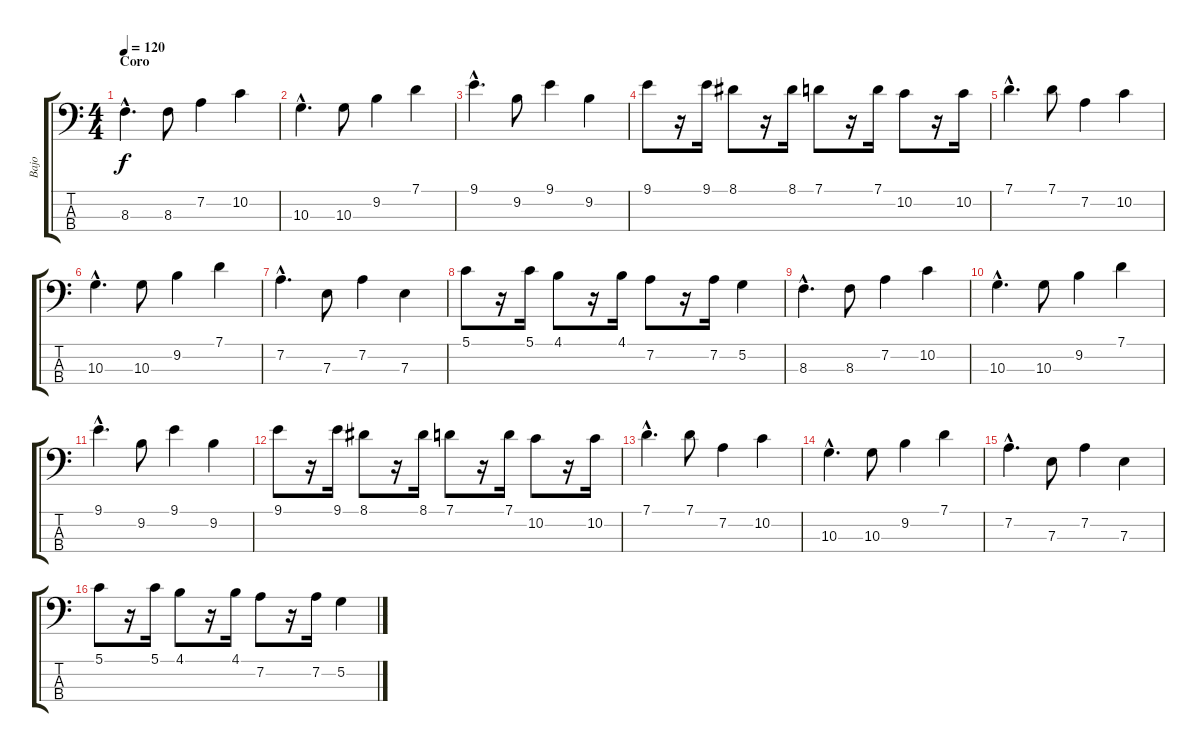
\track ("Bajo" "Bajo") {instrument electricbassfinger}
\staff {score tabs}
\tuning (G2 D2 A1 E1) {hide}
\ts (4 4)
\section ("" "Coro")
\tempo 120
\clef f4
\ks c
8.3{hac}.4{d dy f} 8.3.8 7.2.4 10.2.4 |
10.3{hac}.4{d} 10.3.8 9.2.4 7.1.4 |
9.1{hac}.4{d} 9.2.8 9.1.4 9.2.4 |
9.1.8 r.16 9.1.16 8.1.8 r.16 8.1.16 7.1.8 r.16 7.1.16 10.2.8 r.16 10.2.16 |
7.1{hac}.4{d} 7.1.8 7.2.4 10.2.4 |
10.3{hac}.4{d} 10.3.8 9.2.4 7.1.4 |
7.2{hac}.4{d} 7.3.8 7.2.4 7.3.4 |
5.1.8 r.16 5.1.16 4.1.8 r.16 4.1.16 7.2.8 r.16 7.2.16 5.2.4 |
8.3{hac}.4{d} 8.3.8 7.2.4 10.2.4 |
10.3{hac}.4{d} 10.3.8 9.2.4 7.1.4 |
9.1{hac}.4{d} 9.2.8 9.1.4 9.2.4 |
9.1.8 r.16 9.1.16 8.1.8 r.16 8.1.16 7.1.8 r.16 7.1.16 10.2.8 r.16 10.2.16 |
7.1{hac}.4{d} 7.1.8 7.2.4 10.2.4 |
10.3{hac}.4{d} 10.3.8 9.2.4 7.1.4 |
7.2{hac}.4{d} 7.3.8 7.2.4 7.3.4 |
5.1.8 r.16 5.1.16 4.1.8 r.16 4.1.16 7.2.8 r.16 7.2.16 5.2.4
